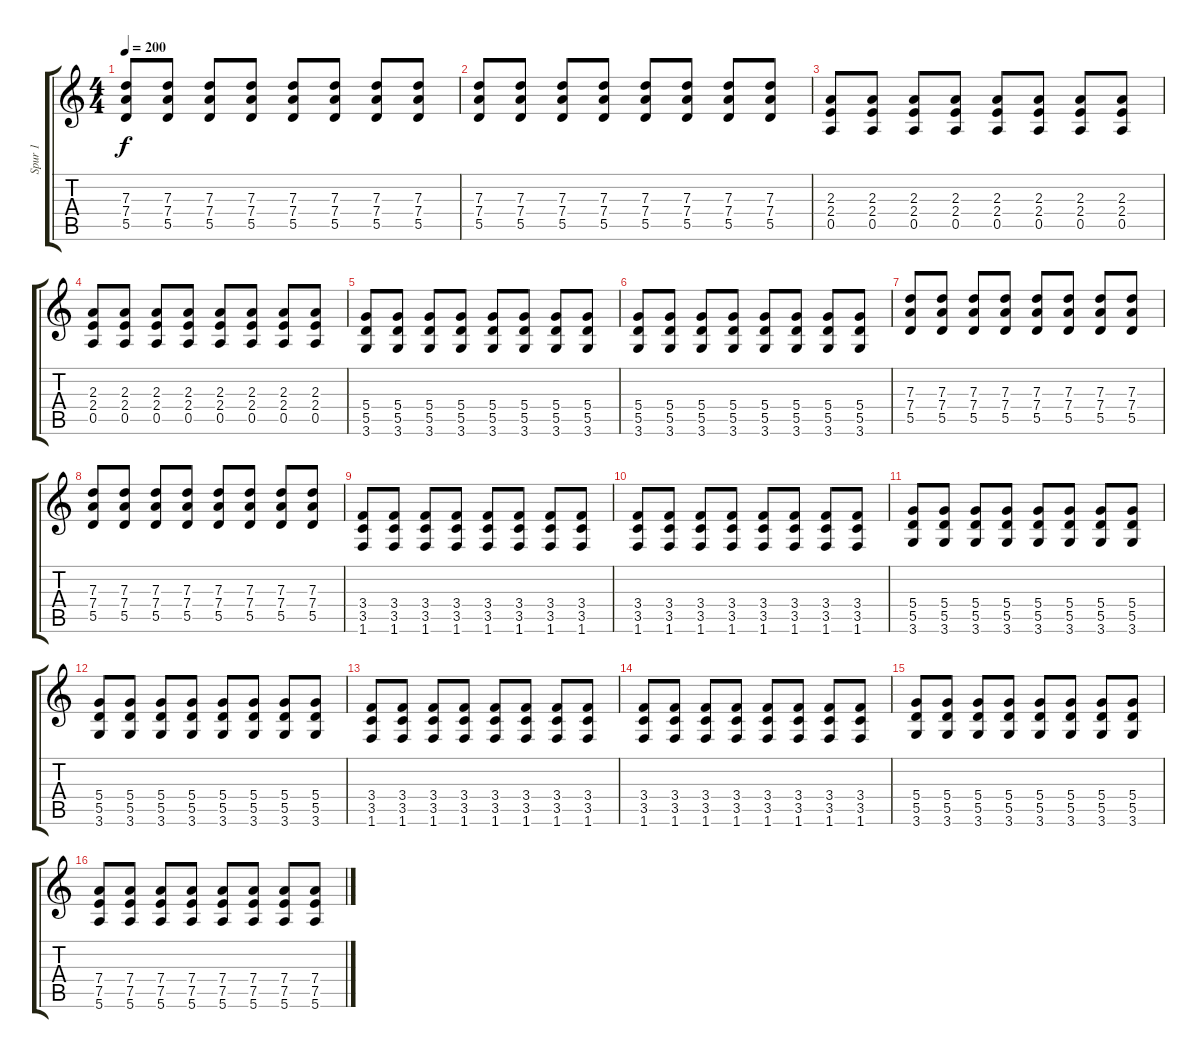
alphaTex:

\track ("Spur 1" "Spur 1") {instrument overdrivenguitar}
\staff {score tabs}
\tuning (E4 B3 G3 D3 A2 E2) {hide}
\ts (4 4)
\tempo 200
\clef g2
\ks c
(7.3 7.4 5.5).8{dy f} (7.3 7.4 5.5).8 (7.3 7.4 5.5).8 (7.3 7.4 5.5).8 (7.3 7.4 5.5).8 (7.3 7.4 5.5).8 (7.3 7.4 5.5).8 (7.3 7.4 5.5).8 |
(7.3 7.4 5.5).8 (7.3 7.4 5.5).8 (7.3 7.4 5.5).8 (7.3 7.4 5.5).8 (7.3 7.4 5.5).8 (7.3 7.4 5.5).8 (7.3 7.4 5.5).8 (7.3 7.4 5.5).8 |
(2.3 2.4 0.5).8 (2.3 2.4 0.5).8 (2.3 2.4 0.5).8 (2.3 2.4 0.5).8 (2.3 2.4 0.5).8 (2.3 2.4 0.5).8 (2.3 2.4 0.5).8 (2.3 2.4 0.5).8 |
(2.3 2.4 0.5).8 (2.3 2.4 0.5).8 (2.3 2.4 0.5).8 (2.3 2.4 0.5).8 (2.3 2.4 0.5).8 (2.3 2.4 0.5).8 (2.3 2.4 0.5).8 (2.3 2.4 0.5).8 |
(5.4 5.5 3.6).8 (5.4 5.5 3.6).8 (5.4 5.5 3.6).8 (5.4 5.5 3.6).8 (5.4 5.5 3.6).8 (5.4 5.5 3.6).8 (5.4 5.5 3.6).8 (5.4 5.5 3.6).8 |
(5.4 5.5 3.6).8 (5.4 5.5 3.6).8 (5.4 5.5 3.6).8 (5.4 5.5 3.6).8 (5.4 5.5 3.6).8 (5.4 5.5 3.6).8 (5.4 5.5 3.6).8 (5.4 5.5 3.6).8 |
(7.3 7.4 5.5).8 (7.3 7.4 5.5).8 (7.3 7.4 5.5).8 (7.3 7.4 5.5).8 (7.3 7.4 5.5).8 (7.3 7.4 5.5).8 (7.3 7.4 5.5).8 (7.3 7.4 5.5).8 |
(7.3 7.4 5.5).8 (7.3 7.4 5.5).8 (7.3 7.4 5.5).8 (7.3 7.4 5.5).8 (7.3 7.4 5.5).8 (7.3 7.4 5.5).8 (7.3 7.4 5.5).8 (7.3 7.4 5.5).8 |
(3.4 3.5 1.6).8 (3.4 3.5 1.6).8 (3.4 3.5 1.6).8 (3.4 3.5 1.6).8 (3.4 3.5 1.6).8 (3.4 3.5 1.6).8 (3.4 3.5 1.6).8 (3.4 3.5 1.6).8 |
(3.4 3.5 1.6).8 (3.4 3.5 1.6).8 (3.4 3.5 1.6).8 (3.4 3.5 1.6).8 (3.4 3.5 1.6).8 (3.4 3.5 1.6).8 (3.4 3.5 1.6).8 (3.4 3.5 1.6).8 |
(5.4 5.5 3.6).8 (5.4 5.5 3.6).8 (5.4 5.5 3.6).8 (5.4 5.5 3.6).8 (5.4 5.5 3.6).8 (5.4 5.5 3.6).8 (5.4 5.5 3.6).8 (5.4 5.5 3.6).8 |
(5.4 5.5 3.6).8 (5.4 5.5 3.6).8 (5.4 5.5 3.6).8 (5.4 5.5 3.6).8 (5.4 5.5 3.6).8 (5.4 5.5 3.6).8 (5.4 5.5 3.6).8 (5.4 5.5 3.6).8 |
(3.4 3.5 1.6).8 (3.4 3.5 1.6).8 (3.4 3.5 1.6).8 (3.4 3.5 1.6).8 (3.4 3.5 1.6).8 (3.4 3.5 1.6).8 (3.4 3.5 1.6).8 (3.4 3.5 1.6).8 |
(3.4 3.5 1.6).8 (3.4 3.5 1.6).8 (3.4 3.5 1.6).8 (3.4 3.5 1.6).8 (3.4 3.5 1.6).8 (3.4 3.5 1.6).8 (3.4 3.5 1.6).8 (3.4 3.5 1.6).8 |
(5.4 5.5 3.6).8 (5.4 5.5 3.6).8 (5.4 5.5 3.6).8 (5.4 5.5 3.6).8 (5.4 5.5 3.6).8 (5.4 5.5 3.6).8 (5.4 5.5 3.6).8 (5.4 5.5 3.6).8 |
(7.4 7.5 5.6).8 (7.4 7.5 5.6).8 (7.4 7.5 5.6).8 (7.4 7.5 5.6).8 (7.4 7.5 5.6).8 (7.4 7.5 5.6).8 (7.4 7.5 5.6).8 (7.4 7.5 5.6).8
